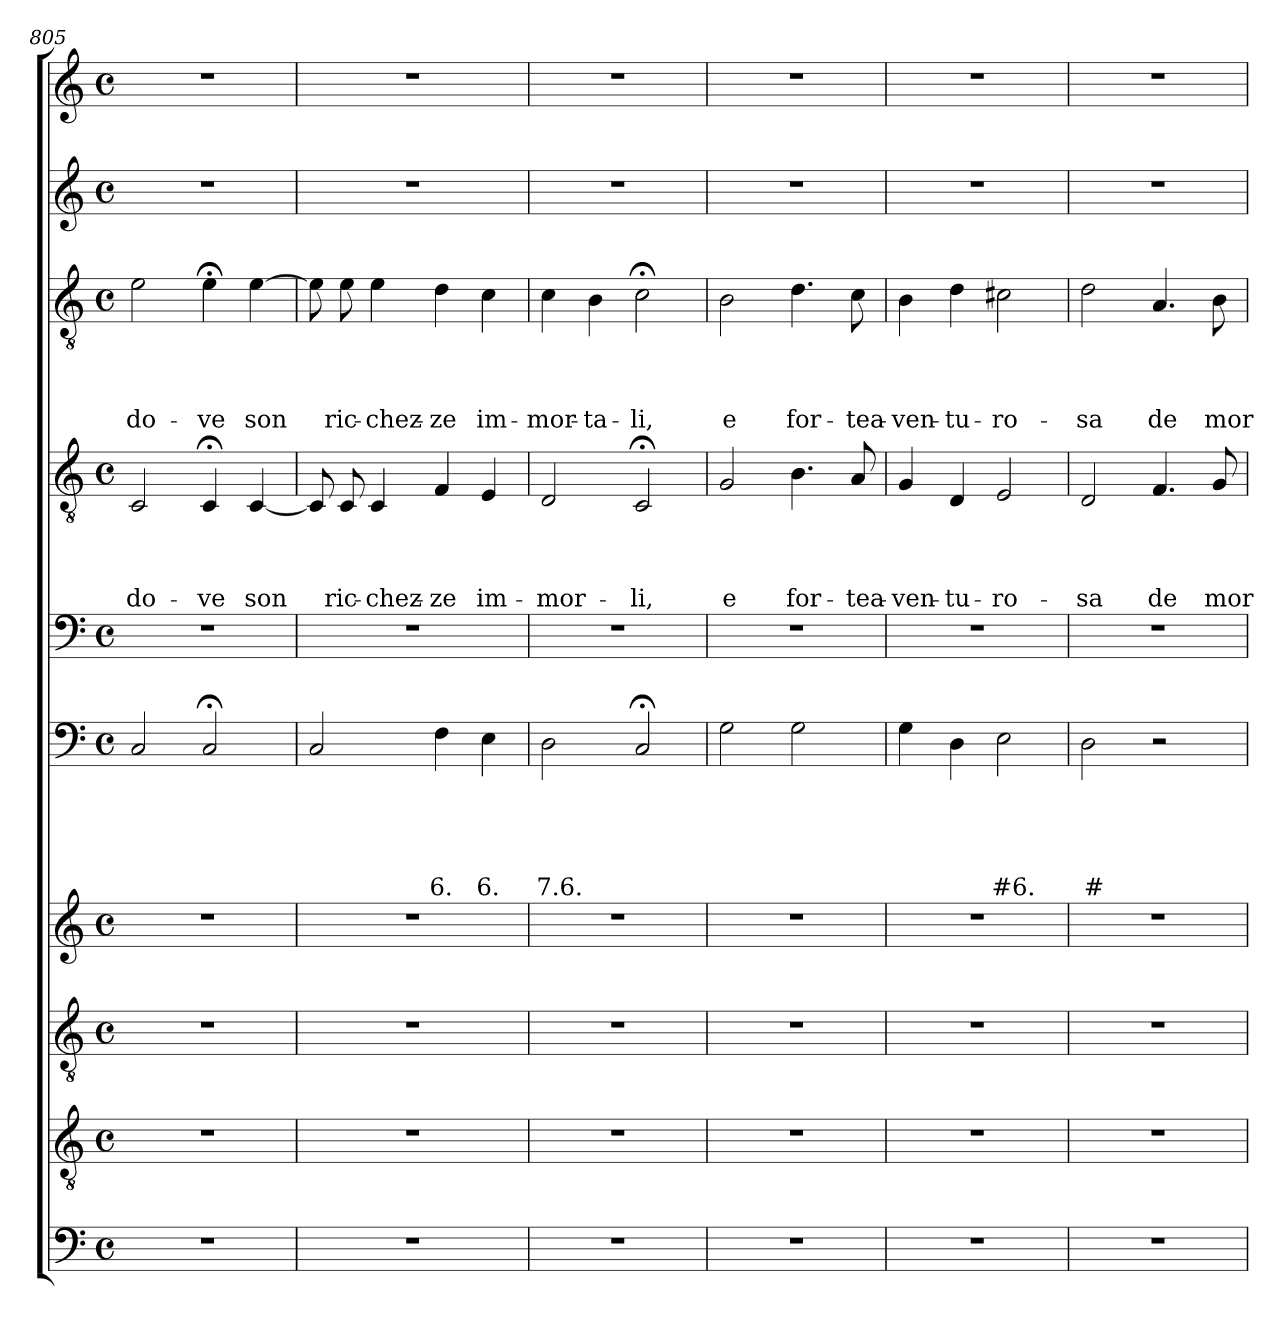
**kern	**kern	**kern	**kern	**kern	**text	**text	**text	**text	**text	**kern	**kern	**text	**text	**text	**text	**kern	**text	**text	**text	**text	**kern	**kern
*part10	*part9	*part8	*part7	*part6	*part6	*part6	*part6	*part6	*part6	*part5	*part4	*part4	*part4	*part4	*part4	*part3	*part3	*part3	*part3	*part3	*part2	*part1
*staff10	*staff9	*staff8	*staff7	*staff6	*staff6	*staff6	*staff6	*staff6	*staff6	*staff5	*staff4	*staff4	*staff4	*staff4	*staff4	*staff3	*staff3	*staff3	*staff3	*staff3	*staff2	*staff1
*clefF4	*clefGv2	*clefGv2	*clefG2	*clefF4	*	*	*	*	*	*clefF4	*clefGv2	*	*	*	*	*clefGv2	*	*	*	*	*clefG2	*clefG2
*k[]	*k[]	*k[]	*k[]	*k[]	*	*	*	*	*	*k[]	*k[]	*	*	*	*	*k[]	*	*	*	*	*k[]	*k[]
*C:	*C:	*C:	*C:	*C:	*	*	*	*	*	*C:	*C:	*	*	*	*	*C:	*	*	*	*	*C:	*C:
*M4/4	*M4/4	*M4/4	*M4/4	*M4/4	*	*	*	*	*	*M4/4	*M4/4	*	*	*	*	*M4/4	*	*	*	*	*M4/4	*M4/4
*met(c)	*met(c)	*met(c)	*met(c)	*met(c)	*	*	*	*	*	*met(c)	*met(c)	*	*	*	*	*met(c)	*	*	*	*	*met(c)	*met(c)
=805	=805	=805	=805	=805	=805	=805	=805	=805	=805	=805	=805	=805	=805	=805	=805	=805	=805	=805	=805	=805	=805	=805
1r	1r	1r	1r	2C/	.	.	.	.	.	1r	2C/	.	.	.	do-	2e\	.	.	.	do-	1r	1r
.	.	.	.	2C;</	.	.	.	.	.	.	4C;</	.	.	.	-ve	4e;<\	.	.	.	-ve	.	.
.	.	.	.	.	.	.	.	.	.	.	[4C/	.	.	.	son	[4e\	.	.	.	son	.	.
=806	=806	=806	=806	=806	=806	=806	=806	=806	=806	=806	=806	=806	=806	=806	=806	=806	=806	=806	=806	=806	=806	=806
1r	1r	1r	1r	2C/	.	.	.	.	.	1r	8C/]	.	.	.	.	8e\]	.	.	.	.	1r	1r
.	.	.	.	.	.	.	.	.	.	.	8C/	.	.	.	ric-	8e\	.	.	.	ric-	.	.
.	.	.	.	.	.	.	.	.	.	.	4C/	.	.	.	-chez-	4e\	.	.	.	-chez-	.	.
.	.	.	.	4F\	.	.	.	.	6.	.	4F/	.	.	.	-ze	4d\	.	.	.	-ze	.	.
.	.	.	.	4E\	.	.	.	.	6.	.	4E/	.	.	.	im-	4c\	.	.	.	im-	.	.
=807	=807	=807	=807	=807	=807	=807	=807	=807	=807	=807	=807	=807	=807	=807	=807	=807	=807	=807	=807	=807	=807	=807
1r	1r	1r	1r	2D\	.	.	.	.	7.6.	1r	2D/	.	.	.	-mor-	4c\	.	.	.	-mor-	1r	1r
.	.	.	.	.	.	.	.	.	.	.	.	.	.	.	.	4B\	.	.	.	-ta-	.	.
.	.	.	.	2C;</	.	.	.	.	.	.	2C;</	.	.	.	-li,	2c;<\	.	.	.	-li,	.	.
!!LO:PB:g=z
=808	=808	=808	=808	=808	=808	=808	=808	=808	=808	=808	=808	=808	=808	=808	=808	=808	=808	=808	=808	=808	=808	=808
1r	1r	1r	1r	2G\	.	.	.	.	.	1r	2G/	.	.	.	e	2B\	.	.	.	e	1r	1r
.	.	.	.	2G\	.	.	.	.	.	.	4.B\	.	.	.	for-	4.d\	.	.	.	for-	.	.
.	.	.	.	.	.	.	.	.	.	.	8A/	.	.	.	-tea-	8c\	.	.	.	-tea-	.	.
=809	=809	=809	=809	=809	=809	=809	=809	=809	=809	=809	=809	=809	=809	=809	=809	=809	=809	=809	=809	=809	=809	=809
1r	1r	1r	1r	4G\	.	.	.	.	.	1r	4G/	.	.	.	-ven-	4B\	.	.	.	-ven-	1r	1r
.	.	.	.	4D\	.	.	.	.	.	.	4D/	.	.	.	-tu-	4d\	.	.	.	-tu-	.	.
.	.	.	.	2E\	.	.	.	.	#6.	.	2E/	.	.	.	-ro-	2c#X\	.	.	.	-ro-	.	.
=810	=810	=810	=810	=810	=810	=810	=810	=810	=810	=810	=810	=810	=810	=810	=810	=810	=810	=810	=810	=810	=810	=810
1r	1r	1r	1r	2D\	.	.	.	.	#	1r	2D/	.	.	.	-sa	2d\	.	.	.	-sa	1r	1r
.	.	.	.	2r	.	.	.	.	.	.	4.F/	.	.	.	de	4.A/	.	.	.	de	.	.
.	.	.	.	.	.	.	.	.	.	.	8G/	.	.	.	mor-	8B\	.	.	.	mor-	.	.
=	=	=	=	=	=	=	=	=	=	=	=	=	=	=	=	=	=	=	=	=	=	=
*-	*-	*-	*-	*-	*-	*-	*-	*-	*-	*-	*-	*-	*-	*-	*-	*-	*-	*-	*-	*-	*-	*-
